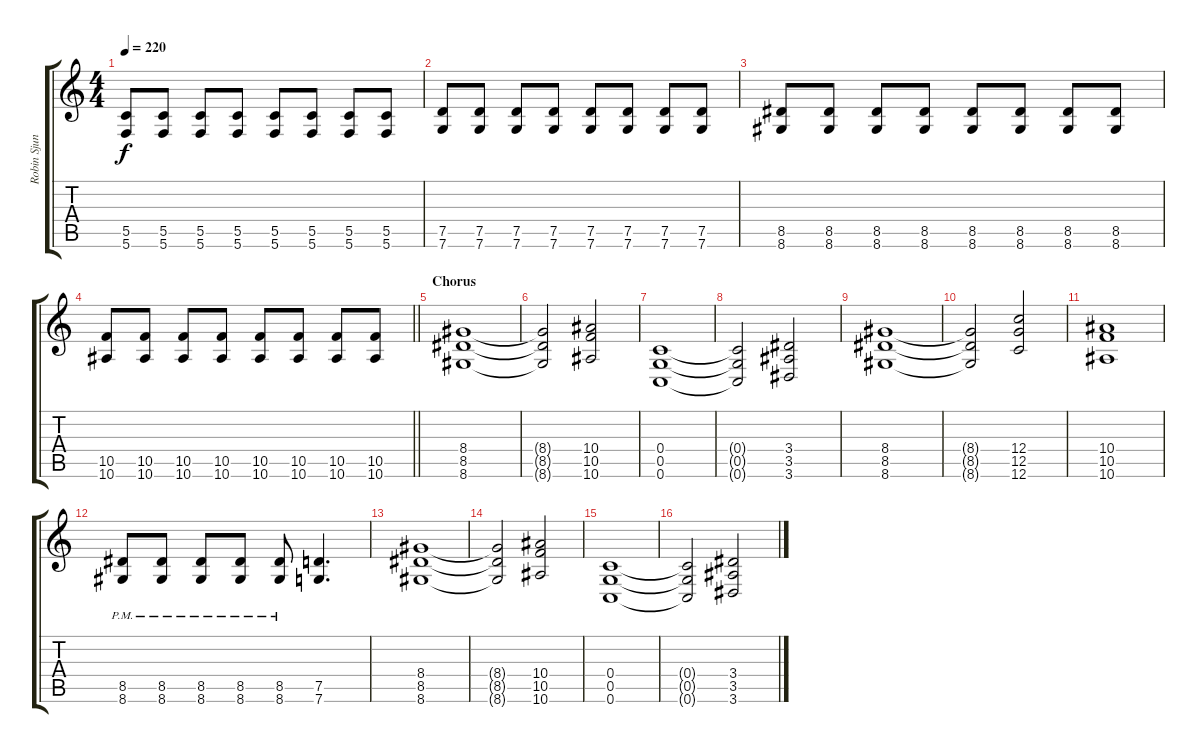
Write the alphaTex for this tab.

\track ("Robin Sjunnesson" "Robin Sjun") {instrument distortionguitar}
\staff {score tabs}
\tuning (D4 A3 F3 C3 G2 C2) {hide}
\ts (4 4)
\tempo 220
\clef g2
\ks c
(5.5 5.6).8{dy f} (5.5 5.6).8 (5.5 5.6).8 (5.5 5.6).8 (5.5 5.6).8 (5.5 5.6).8 (5.5 5.6).8 (5.5 5.6).8 |
(7.5 7.6).8 (7.5 7.6).8 (7.5 7.6).8 (7.5 7.6).8 (7.5 7.6).8 (7.5 7.6).8 (7.5 7.6).8 (7.5 7.6).8 |
(8.5 8.6).8 (8.5 8.6).8 (8.5 8.6).8 (8.5 8.6).8 (8.5 8.6).8 (8.5 8.6).8 (8.5 8.6).8 (8.5 8.6).8 |
\barLineRight lightlight
(10.5 10.6).8 (10.5 10.6).8 (10.5 10.6).8 (10.5 10.6).8 (10.5 10.6).8 (10.5 10.6).8 (10.5 10.6).8 (10.5 10.6).8 |
\section ("" "Chorus")
(8.4 8.5 8.6).1 |
(8.4{t} 8.5{t} 8.6{t}).2 (10.4 10.5 10.6).2 |
(0.4 0.5 0.6).1 |
(0.4{t} 0.5{t} 0.6{t}).2 (3.4 3.5 3.6).2 |
(8.4 8.5 8.6).1 |
(8.4{t} 8.5{t} 8.6{t}).2 (12.4 12.5 12.6).2 |
(10.4 10.5 10.6).1 |
(8.5{pm} 8.6{pm}).8 (8.5{pm} 8.6{pm}).8 (8.5{pm} 8.6{pm}).8 (8.5{pm} 8.6{pm}).8 (8.5{pm} 8.6{pm}).8 (7.5 7.6).4{d} |
(8.4 8.5 8.6).1 |
(8.4{t} 8.5{t} 8.6{t}).2 (10.4 10.5 10.6).2 |
(0.4 0.5 0.6).1 |
(0.4{t} 0.5{t} 0.6{t}).2 (3.4 3.5 3.6).2
